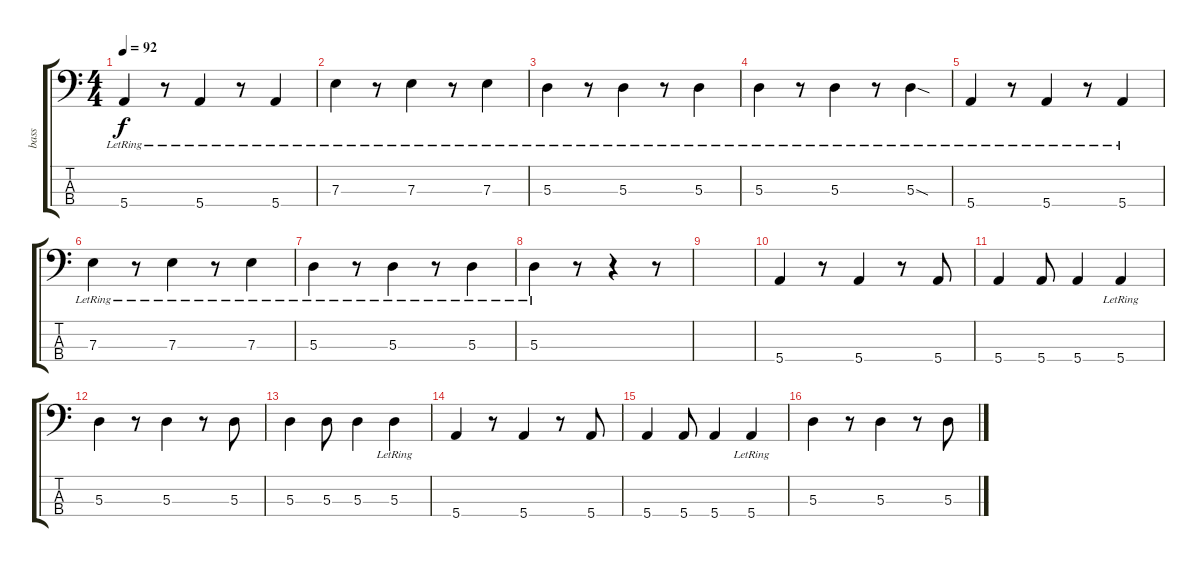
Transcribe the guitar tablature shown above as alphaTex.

\track ("bass" "bass") {instrument electricbassfinger}
\staff {score tabs}
\tuning (G2 D2 A1 E1) {hide}
\ts (4 4)
\tempo 92
\clef f4
\ks c
5.4{lr}.4{dy f} r.8 5.4{lr}.4 r.8 5.4{lr}.4 |
7.3{lr}.4 r.8 7.3{lr}.4 r.8 7.3{lr}.4 |
5.3{lr}.4 r.8 5.3{lr}.4 r.8 5.3{lr}.4 |
5.3{lr}.4 r.8 5.3{lr}.4 r.8 5.3{sod lr}.4 |
5.4{lr}.4 r.8 5.4{lr}.4 r.8 5.4{lr}.4 |
7.3{lr}.4 r.8 7.3{lr}.4 r.8 7.3{lr}.4 |
5.3{lr}.4 r.8 5.3{lr}.4 r.8 5.3{lr}.4 |
5.3{lr}.4 r.8 r.4 r.8 |
|
5.4.4 r.8 5.4.4 r.8 5.4.8 |
5.4.4 5.4.8 5.4.4 5.4{lr}.4 |
5.3.4 r.8 5.3.4 r.8 5.3.8 |
5.3.4 5.3.8 5.3.4 5.3{lr}.4 |
5.4.4 r.8 5.4.4 r.8 5.4.8 |
5.4.4 5.4.8 5.4.4 5.4{lr}.4 |
5.3.4 r.8 5.3.4 r.8 5.3.8
